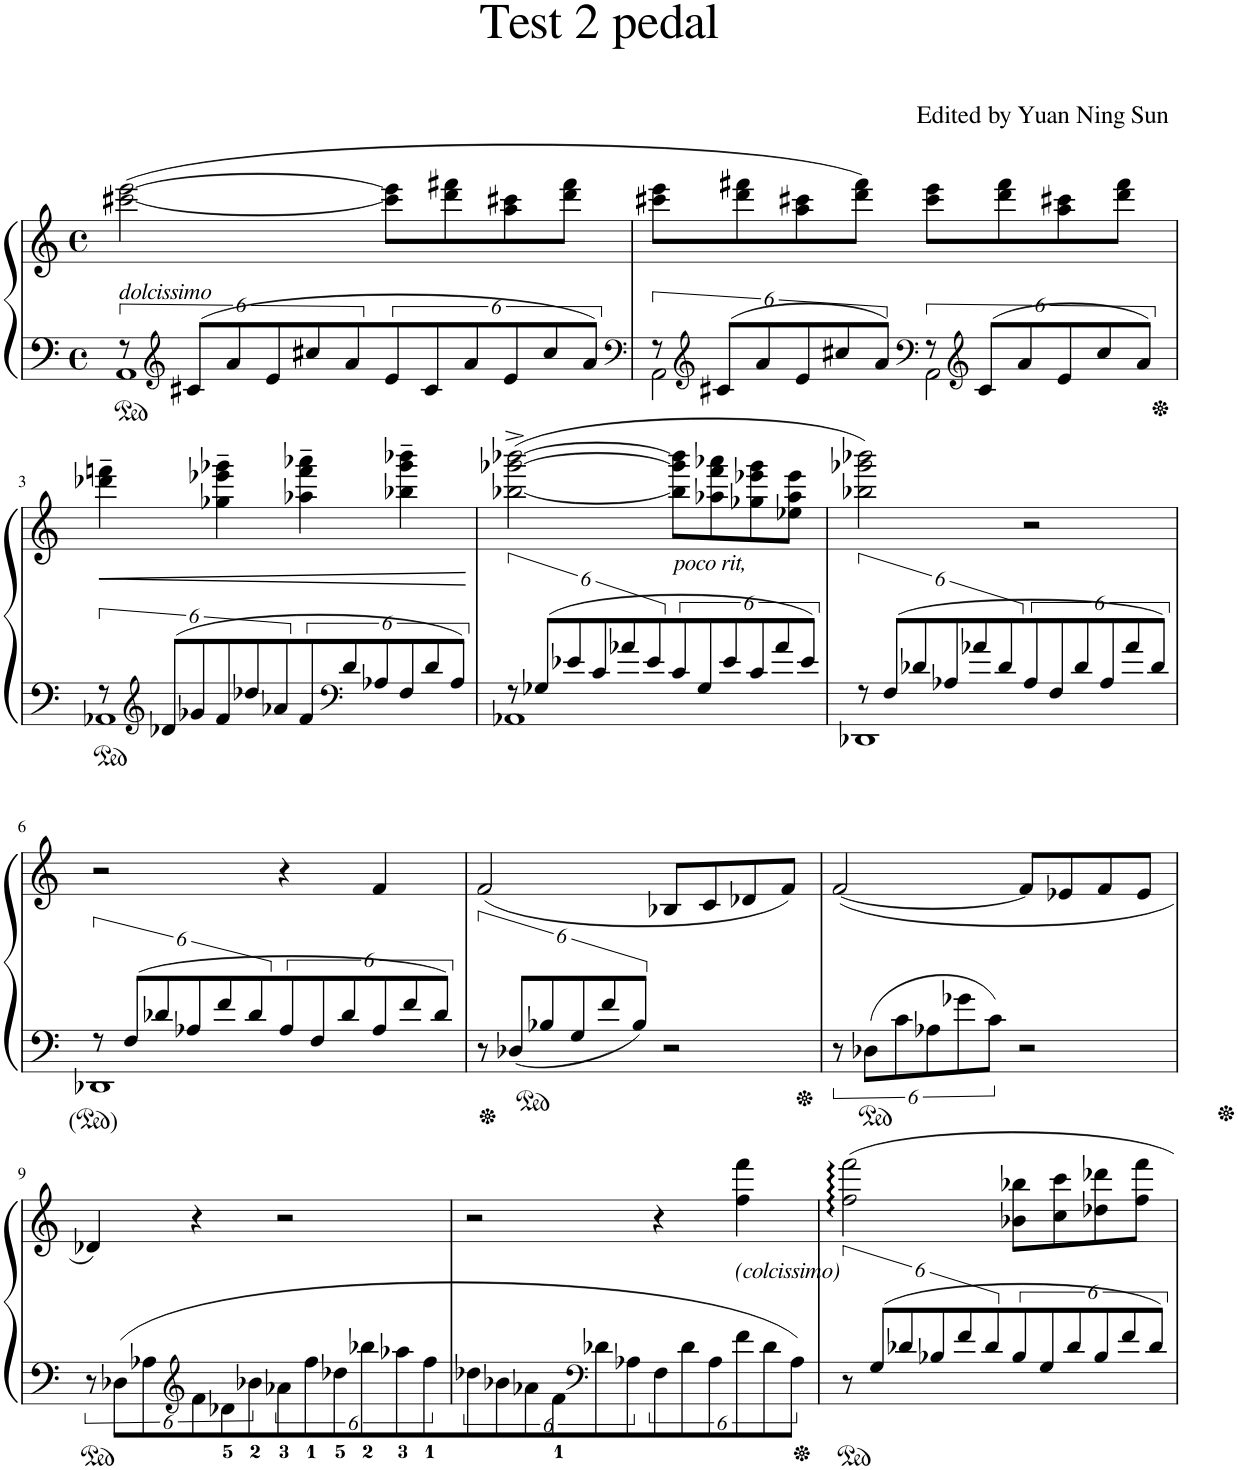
**kern	**kern	**dynam
*part1	*part1	*part1
*staff2	*staff1	*staff1/2
*I"Piano	*	*
*I'Pno.	*	*
*clefF4	*clefG2	*
*k[]	*k[]	*
*M4/4	*M4/4	*
*met(c)	*met(c)	*
=1	=1	=1
*^	*	*
!	!	!LO:TX:b:i:t=dolcissimo	!
12r	1AA	([2ccc#X\ [2eee\	.
*clefG2	*	*	*
12c#X/L	.	.	.
12a/	.	.	.
12e/	.	.	.
12cc#X/	.	.	.
12a/	.	.	.
12e/	.	8ccc#\] 8eee\]L	.
12c#/	.	.	.
.	.	8ddd\ 8fff#X\	.
12a/	.	.	.
12e/	.	8aa\ 8ccc#X\	.
12cc#/	.	.	.
.	.	8ddd\ 8fff#\J	.
12a/J	.	.	.
=2	=2	=2	=2
*clefF4	*	*	*
12r	2AA\	8ccc#X\ 8eee\L	.
*clefG2	*	*	*
12c#X/L	.	.	.
.	.	8ddd\ 8fff#X\	.
12a/	.	.	.
12e/	.	8aa\ 8ccc#X\	.
12cc#X/	.	.	.
.	.	8ddd\ 8fff#\J)	.
12a/J	.	.	.
*clefF4	*	*	*
12r	2AA\	8ccc#\ 8eee\L	.
*clefG2	*	*	*
12c#/L	.	.	.
.	.	8ddd\ 8fff#\	.
12a/	.	.	.
12e/	.	8aa\ 8ccc#X\	.
12cc#/	.	.	.
.	.	8ddd\ 8fff#\J	.
12a/J	.	.	.
!!LO:LB:g=z
=3	=3	=3	=3
!	!	!	!LO:HP:b
12r	1AA-X	4ddd-X\~ 4fffn\~	<
*clefG2	*	*	*
12d-X/L	.	.	.
12g-X/	.	.	.
12f/	.	4gg-X\~ 4eee-X\~ 4ggg-X\~	.
12dd-X/	.	.	.
12a-X/	.	.	.
12f/	.	4aa-X\~ 4fff\~ 4aaa-X\~	.
*clefF4	*	*	*
12d-/	.	.	.
12A-X/	.	.	.
12F/	.	4bb-X\~ 4ggg-\~ 4bbb-X\~	.
12d-/	.	.	.
12A-/J	.	.	.
*v	*v	*	*
.	.	[
=4	=4	=4
*^	*	*
12r	1AA-X	([2bb-X\^ [2ggg-X\^ [2bbb-X\^	.
12G-X/L	.	.	.
12e-X/	.	.	.
12c/	.	.	.
12a-X/	.	.	.
12e-/	.	.	.
!	!	!LO:TX:b:i:t=poco rit,	!
12c/	.	8bb-\] 8ggg-\] 8bbb-\]L	.
12G-/	.	.	.
.	.	8aa-X\ 8fff\ 8aaa-X\	.
12e-/	.	.	.
12c/	.	8gg-X\ 8eee-X\ 8ggg-\	.
12a-/	.	.	.
.	.	8ee-X\ 8aa-\ 8eee-\J	.
12e-/J	.	.	.
=5	=5	=5	=5
12r	1DD-X	2bb-X\ 2ggg-X\ 2bbb-X\)	.
12F/L	.	.	.
12d-X/	.	.	.
12A-X/	.	.	.
12a-X/	.	.	.
12d-/	.	.	.
12A-/	.	2r	.
12F/	.	.	.
12d-/	.	.	.
12A-/	.	.	.
12a-/	.	.	.
12d-/J	.	.	.
!!LO:LB:g=z
=6	=6	=6	=6
12r	1DD-X	2r	.
12F/L	.	.	.
12d-X/	.	.	.
12A-X/	.	.	.
12f/	.	.	.
12d-/	.	.	.
12A-/	.	4r	.
12F/	.	.	.
12d-/	.	.	.
12A-/	.	4f/	.
12f/	.	.	.
12d-/J	.	.	.
*v	*v	*	*
=7	=7	=7
12r	(2f/	.
12D-X/L	.	.
12B-X/	.	.
12G/	.	.
12f/	.	.
12B-/J	.	.
2r	8B-X/L	.
.	8c/	.
.	8d-X/	.
.	8f/J)	.
=8	=8	=8
12r	([2f/	.
12D-X\L	.	.
12c\	.	.
12A-X\	.	.
12g-X\	.	.
12c\J	.	.
2r	8f/L]	.
.	8e-X/	.
.	8f/	.
.	8e-/J	.
!!LO:LB:g=z
=9	=9	=9
12r	4d-X/)	.
12D-X\L	.	.
12A-X\	.	.
*clefG2	*	*
12f\	4r	.
12d-X\	.	.
12b-X\	.	.
12a-X\	2r	.
12ff\	.	.
12dd-X\	.	.
12bb-X\	.	.
12aa-X\	.	.
12ff\	.	.
=10	=10	=10
12dd-X\	2r	.
12b-X\	.	.
12a-X\	.	.
12f\	.	.
*clefF4	*	*
12d-X\	.	.
12A-X\	.	.
12F\	4r	.
12d-\	.	.
12A-\	.	.
!	!LO:TX:b:i:t=(colcissimo)	!
12f\	4ff\ 4fff\	.
12d-\	.	.
12A-\J	.	.
=11	=11	=11
12r	2ff\ 2fff\	.
12G/L	.	.
12d-X/	.	.
12B-X/	.	.
12f/	.	.
12d-/	.	.
12B-/	8b-X\ 8bb-X\L	.
12G/	.	.
.	8cc\ 8ccc\	.
12d-/	.	.
12B-/	8dd-X\ 8ddd-X\	.
12f/	.	.
.	8ff\ 8fff\J	.
12d-/J	.	.
=	=	=
*-	*-	*-
